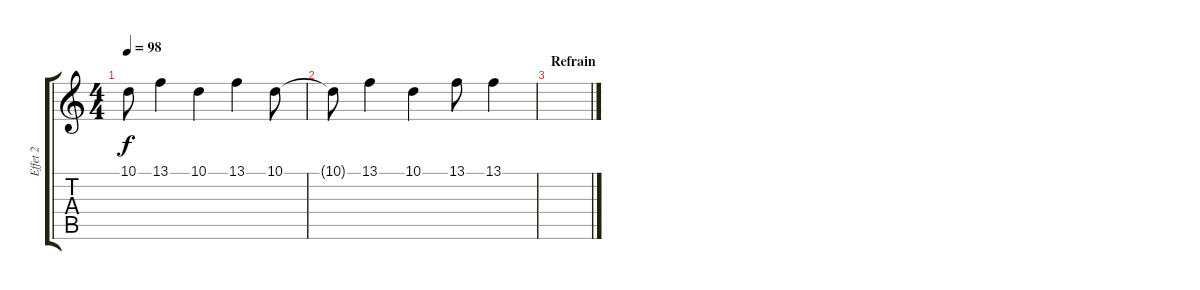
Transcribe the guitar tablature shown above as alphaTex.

\track ("Effet 2" "Effet 2") {instrument synthbrass1}
\staff {score tabs}
\tuning (E4 B3 G3 D3 A2 E2) {hide}
\ts (4 4)
\tempo 98
\clef g2
\ks c
10.1.8{dy f} 13.1.4 10.1.4 13.1.4 10.1.8 |
10.1{t}.8{volume 4} 13.1.4 10.1.4 13.1.8 13.1.4 |
\section ("" "Refrain")
